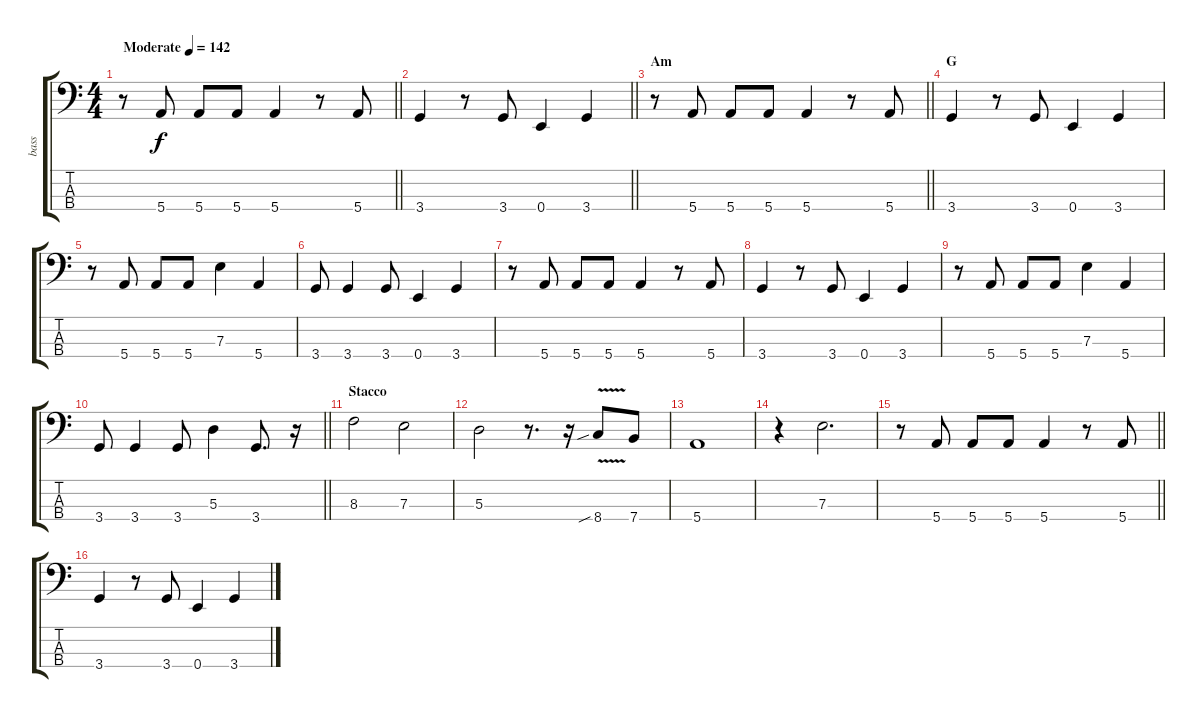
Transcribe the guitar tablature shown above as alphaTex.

\track ("bass" "bass") {instrument electricbassfinger}
\staff {score tabs}
\tuning (G2 D2 A1 E1) {hide}
\ts (4 4)
\tempo (142 "Moderate")
\clef f4
\barLineRight lightlight
\ks c
r.8{dy f instrument electricbassfinger} 5.4.8 5.4.8 5.4.8 5.4.4 r.8 5.4.8 |
\barLineRight lightlight
3.4.4 r.8 3.4.8 0.4.4 3.4.4 |
\section ("" "Am")
\barLineRight lightlight
r.8 5.4.8 5.4.8 5.4.8 5.4.4 r.8 5.4.8 |
\section ("" "G")
3.4.4 r.8 3.4.8 0.4.4 3.4.4 |
r.8 5.4.8 5.4.8 5.4.8 7.3.4 5.4.4 |
3.4.8 3.4.4 3.4.8 0.4.4 3.4.4 |
r.8 5.4.8 5.4.8 5.4.8 5.4.4 r.8 5.4.8 |
3.4.4 r.8 3.4.8 0.4.4 3.4.4 |
r.8 5.4.8 5.4.8 5.4.8 7.3.4 5.4.4 |
\barLineRight lightlight
3.4.8 3.4.4 3.4.8 5.3.4 3.4.8{d} r.16 |
\section ("" "Stacco")
8.3.2 7.3.2 |
5.3.2 r.8{d} r.16 8.4{v sib}.8 7.4.8 |
5.4.1 |
r.4 7.3.2{d} |
\barLineRight lightlight
r.8 5.4.8 5.4.8 5.4.8 5.4.4 r.8 5.4.8 |
3.4.4 r.8 3.4.8 0.4.4 3.4.4
